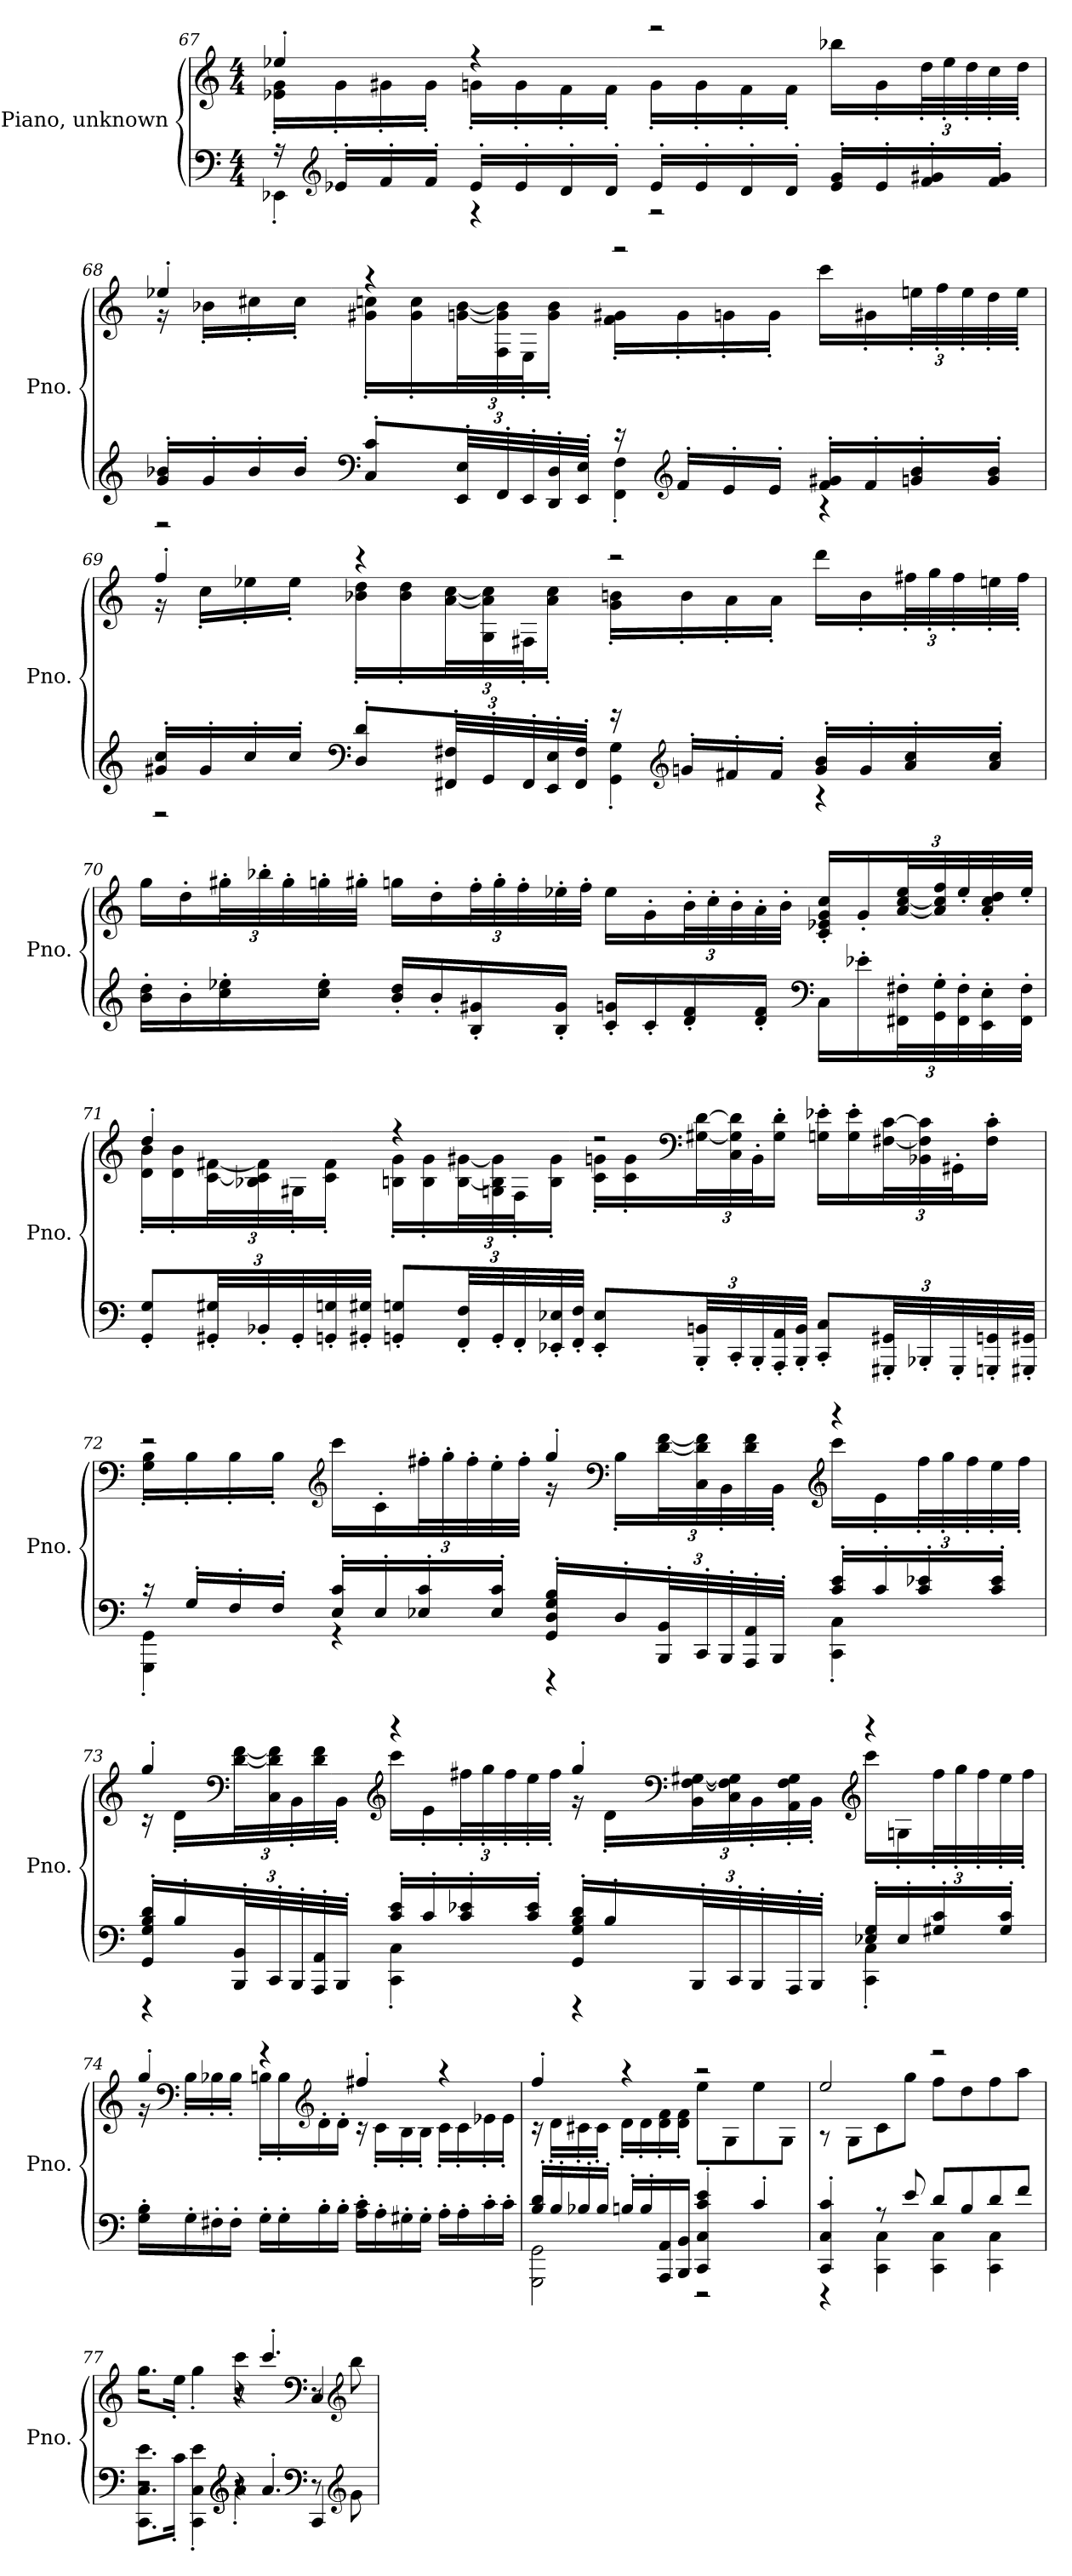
**kern	**kern
*part1	*part1
*staff2	*staff1
*I"Piano, unknown	*
*I'Pno.	*
!!LO:LB:g=z
*clefF4	*clefG2
*k[]	*k[]
*M4/4	*M4/4
=67	=67
*^	*^
16r	4EE-X'\	4ee-X'/	16e-X\' 16g\'LL
*clefG2	*	*	*
16e-X'/LL	.	.	16g'\
16f'/	.	.	16g#X'\
16f'/JJ	.	.	16g#'\JJ
16e-'/LL	4r	4r	16gn'\LL
16e-'/	.	.	16g'\
16d'/	.	.	16f'\
16d'/JJ	.	.	16f'\JJ
16e-'/LL	2r	2r	16g'\LL
16e-'/	.	.	16g'\
16d'/	.	.	16f'\
16d'/JJ	.	.	16f'\JJ
16e-/' 16g/'LL	.	.	16bb-X\LL
16e-'/	.	.	16g'\
*	*	*	*Xbrackettup
16f/' 16g#X/'	.	.	48dd'\L
.	.	.	48ee-'\
.	.	.	48dd'\
16f/' 16g#/'JJ	.	.	32cc'\
.	.	.	32dd'\JJJ
!!LO:LB:g=z	!!
=68	=68	=68	=68
16g/' 16b-X/'LL	2r	4ee-X'/	16r
16g'/	.	.	16b-X'\LL
16b-'/	.	.	16cc#X'\
16b-'/JJ	.	.	16cc#'\JJ
*clefF4	*	*	*
8C/' 8c/'L	.	4r	16g#X\' 16ccn\'LL
.	.	.	16g#\' 16cc\'
*Xbrackettup	*	*	*
48EE/' 48E/'LL	.	.	[48gn\ [48b-\L
48FF'/	.	.	48F\ 48g\] 48b-\]
48EE'/	.	.	48E'\J
32DD/' 32D/'	.	.	16g\' 16b-\'JJ
32EE/' 32E/'JJJ	.	.	.
16r	4FF\' 4F\'	2r	16f\' 16g#X\'LL
*clefG2	*	*	*
16f'/LL	.	.	16g#'\
16e'/	.	.	16gn'\
16e'/JJ	.	.	16g'\JJ
16f/' 16g#X/'LL	4r	.	16ccc\LL
16f'/	.	.	16g#X'\
16gn/' 16b-/'	.	.	48een'\L
.	.	.	48ff'\
.	.	.	48ee'\
16g/' 16b-/'JJ	.	.	32dd'\
.	.	.	32ee'\JJJ
!!LO:LB:g=z	!!
=69	=69	=69	=69
16g#X/' 16cc/'LL	2r	4ff'/	16r
16g#'/	.	.	16cc'\LL
16cc'/	.	.	16ee-X'\
16cc'/JJ	.	.	16ee-'\JJ
*clefF4	*	*	*
8D/' 8d/'L	.	4r	16b-X\' 16dd\'LL
.	.	.	16b-\' 16dd\'
48FF#X/' 48F#X/'LL	.	.	[48a\ [48cc\L
48GG'/	.	.	48G\ 48a\] 48cc\]
48FF#'/	.	.	48F#X'\J
32EE/' 32E/'	.	.	16a\' 16cc\'JJ
32FF#/' 32F#/'JJJ	.	.	.
16r	4GG\' 4G\'	2r	16g\' 16bn\'LL
*clefG2	*	*	*
16gn'/LL	.	.	16b'\
16f#X'/	.	.	16a'\
16f#'/JJ	.	.	16a'\JJ
16g/' 16b/'LL	4r	.	16ddd\LL
16g'/	.	.	16b'\
16a/' 16cc/'	.	.	48ff#X'\L
.	.	.	48gg'\
.	.	.	48ff#'\
16a/' 16cc/'JJ	.	.	32een'\
.	.	.	32ff#'\JJJ
*v	*v	*	*
*	*v	*v
!!LO:LB:g=z
=70	=70
16b\' 16dd\'LL	16gg\LL
16b'\	16dd'\
16cc\' 16ee-X\'	48gg#X'\L
.	48bb-X'\
.	48gg#'\
16cc\' 16ee-\'JJ	32ggn'\
.	32gg#X'\JJJ
16b/' 16dd/'LL	16ggn\LL
16b'/	16dd'\
16B/' 16g#X/'	48ff'\L
.	48gg'\
.	48ff'\
16B/' 16g#/'JJ	32ee-X'\
.	32ff'\JJJ
16c/' 16gn/'LL	16ee-\LL
16c'/	16g'\
16d/' 16f/'	48b'\L
.	48cc'\
.	48b'\
16d/' 16f/'JJ	32a'\
.	32b'\JJJ
*clefF4	*
16C\LL	16c/' 16e-X/' 16g/' 16cc/'LL
16e-X'\	16g'/
48FF#X\' 48F#X\'L	[48a/ [48cc/ 48ee-/L
48GG\' 48G\'	48a/] 48cc/] 48ff/
48FF#\' 48F#\'	48ee-'/
32EE\' 32E\'	32a/' 32cc/' 32dd/'
32FF#\' 32F#\'JJJ	32ee-'/JJJ
!!LO:PB:g=z
=71	=71
*	*^
8GG/' 8G/'L	4dd'/	16d\' 16b\'LL
.	.	16d\' 16b\'
48GG#X/' 48G#X/'LL	.	[48c\ [48f#X\L
48BB-X'/	.	48B-X\ 48c\] 48f#\]
48GG#'/	.	48G#X'\J
32GGn/' 32Gn/'	.	16c\' 16f#\'JJ
32GG#X/' 32G#X/'JJJ	.	.
8GGn/' 8Gn/'L	4r	16Bn\' 16g\'LL
.	.	16B\' 16g\'
48FF/' 48F/'LL	.	[48B\ [48g#X\L
48GG'/	.	48Gn\ 48B\] 48g#\]
48FF'/	.	48F'\J
32EE-X/' 32E-X/'	.	16B\' 16g#\'JJ
32FF/' 32F/'JJJ	.	.
8EE-/' 8E-/'L	2r	16c\' 16gn\'LL
.	.	16c\' 16g\'
*	*clefF4	*
48BBB/' 48BBn/'LL	.	[48G#X\ [48d\L
48CC'/	.	48C\ 48G#\] 48d\]
48BBB'/	.	48BB'\J
32AAA/' 32AA/'	.	16G#\' 16d\'JJ
32BBB/' 32BB/'JJJ	.	.
8CC/' 8C/'L	.	16Gn\' 16e-X\'LL
.	.	16G\' 16e-\'
48GGG#X/' 48GG#X/'LL	.	[48F#X\ [48c\L
48BBB-X'/	.	48BB-X\ 48F#\] 48c\]
48GGG#'/	.	48GG#X'\J
32GGGn/' 32GGn/'	.	16F#\' 16c\'JJ
32GGG#X/' 32GG#X/'JJJ	.	.
!!LO:LB:g=z	!!
=72	=72	=72
*^	*	*
16r	4GGG\' 4GG\'	2r	16G\' 16B\'LL
16G'/LL	.	.	16B'\
16F'/	.	.	16B'\
16F'/JJ	.	.	16B'\JJ
*	*	*clefG2	*
16E/' 16c/'LL	4r	.	16ccc\LL
16E'/	.	.	16c'\
16E-X/' 16c/'	.	.	48ff#X'\L
.	.	.	48gg'\
.	.	.	48ff#'\
16E-/' 16c/'JJ	.	.	32ee'\
.	.	.	32ff#'\JJJ
16GG/' 16D/' 16G/' 16B/'LL	4r	4gg'/	16r
*	*	*clefF4	*
16D'/	.	.	16B'\LL
48BBB/' 48BB/'L	.	.	[48d\ [48f\L
48CC'/	.	.	48C\ 48d\] 48f\]
48BBB'/	.	.	48BB'\
32AAA/' 32AA/'	.	.	32d\ 32f\
32BBB'/JJJ	.	.	32BB'\JJJ
*	*	*clefG2	*
16c/' 16e/'LL	4CC\' 4C\'	4r	16ccc\LL
16c'/	.	.	16e'\
16c/' 16e-X/'	.	.	48ff#'\L
.	.	.	48gg'\
.	.	.	48ff#'\
16c/' 16e-/'JJ	.	.	32ee'\
.	.	.	32ff#'\JJJ
!!LO:LB:g=z	!!
=73	=73	=73	=73
16GG/' 16G/' 16B/' 16d/'LL	4r	4gg'/	16r
16B'/	.	.	16d'\LL
*	*	*clefF4	*
48BBB/' 48BB/'L	.	.	[48d\ [48f\L
48CC'/	.	.	48C\ 48d\] 48f\]
48BBB'/	.	.	48BB'\
32AAA/' 32AA/'	.	.	32d\ 32f\
32BBB'/JJJ	.	.	32BB'\JJJ
*	*	*clefG2	*
16c/' 16e/'LL	4CC\' 4C\'	4r	16ccc\LL
16c'/	.	.	16e'\
16c/' 16e-X/'	.	.	48ff#X'\L
.	.	.	48gg'\
.	.	.	48ff#'\
16c/' 16e-/'JJ	.	.	32ee'\
.	.	.	32ff#'\JJJ
16GG/' 16G/' 16B/' 16d/'LL	4r	4gg'/	16r
16B'/	.	.	16d'\LL
*	*	*clefF4	*
48BBB'/L	.	.	48BB\ [48F\ [48G#X\L
48CC'/	.	.	48C\ 48F\] 48G#\]
48BBB'/	.	.	48BB'\
32AAA'/	.	.	32AA\' 32F\' 32G#\'
32BBB'/JJJ	.	.	32BB'\JJJ
*	*	*clefG2	*
16E-X/' 16G/'LL	4CC\' 4C\'	4r	16ccc\LL
16E-'/	.	.	16Gn'\
16G#X/' 16c/'	.	.	48ff#'\L
.	.	.	48gg'\
.	.	.	48ff#'\
16G#/' 16c/'JJ	.	.	32ee'\
.	.	.	32ff#'\JJJ
*v	*v	*	*
!!LO:LB:g=z	!!
=74	=74	=74
16G\' 16B\'LL	4gg'/	16r
*	*clefF4	*
16G'\	.	16B'\LL
16F#X'\	.	16B-X'\
16F#'\JJ	.	16B-'\JJ
16G'\LL	4r	16Bn'\LL
16G'\	.	16B'\
*	*clefG2	*
16B'\	.	16d'\
16B'\JJ	.	16d'\JJ
16A\' 16c\'LL	4ff#X'/	16r
16A'\	.	16c'\LL
16G#X'\	.	16B'\
16G#'\JJ	.	16B'\JJ
16A'\LL	4r	16c'\LL
16A'\	.	16c'\
16c'\	.	16e-X'\
16c'\JJ	.	16e-'\JJ
=75	=75	=75
*^	*	*
16B/' 16d/'LL	2GGG\ 2GG\	4ff'/	16r
16B'/	.	.	16d'\LL
16B-X'/	.	.	16c#X'\
16B-'/JJ	.	.	16c#'\JJ
16Bn'/LL	.	4r	16d'\LL
16B'/	.	.	16d'\
16AAA/ 16AA/	.	.	16d\' 16f\'
16BBB/ 16BB/JJ	.	.	16d\' 16f\'JJ
4CC/' 4C/' 4c/' 4e/'	2r	2r	8ee\L
.	.	.	8G\
4c'/	.	.	8ee\
.	.	.	8G\J
!!LO:LB:g=z	!!
=76	=76	=76	=76
4CC/' 4C/' 4c/'	4r	2ee/	8r
.	.	.	8G\L
8r	4CC\ 4C\	.	8c\
8e/	.	.	8gg\J
8d/L	4CC\ 4C\	2r	8ff\L
8B/	.	.	8dd\
8d/	4CC\ 4C\	.	8ff\
8f/J	.	.	8aa\J
=77	=77	=77	=77
*	*^	*	*^
2r	8.CC\ 8.C\ 8.e\L	2r	2r	8.gg\L	2r
.	16c'\Jk	.	.	16ee'\Jk	.
.	4CC\' 4C\' 4e\'	.	.	4gg'\	.
*clefG2	*	*	*	*	*
8r	4a'\	4r	8r	4ccc'\	4r
4.a'/	.	.	4.ccc'/	.	.
*clefF4	*	*	*clefF4	*	*
.	8r	4CC/	.	8r	4C/
*clefG2	*	*	*clefG2	*	*
.	8g\	.	.	8bb\	.
*v	*v	*v	*	*	*
*	*v	*v	*v
=	=
*-	*-
